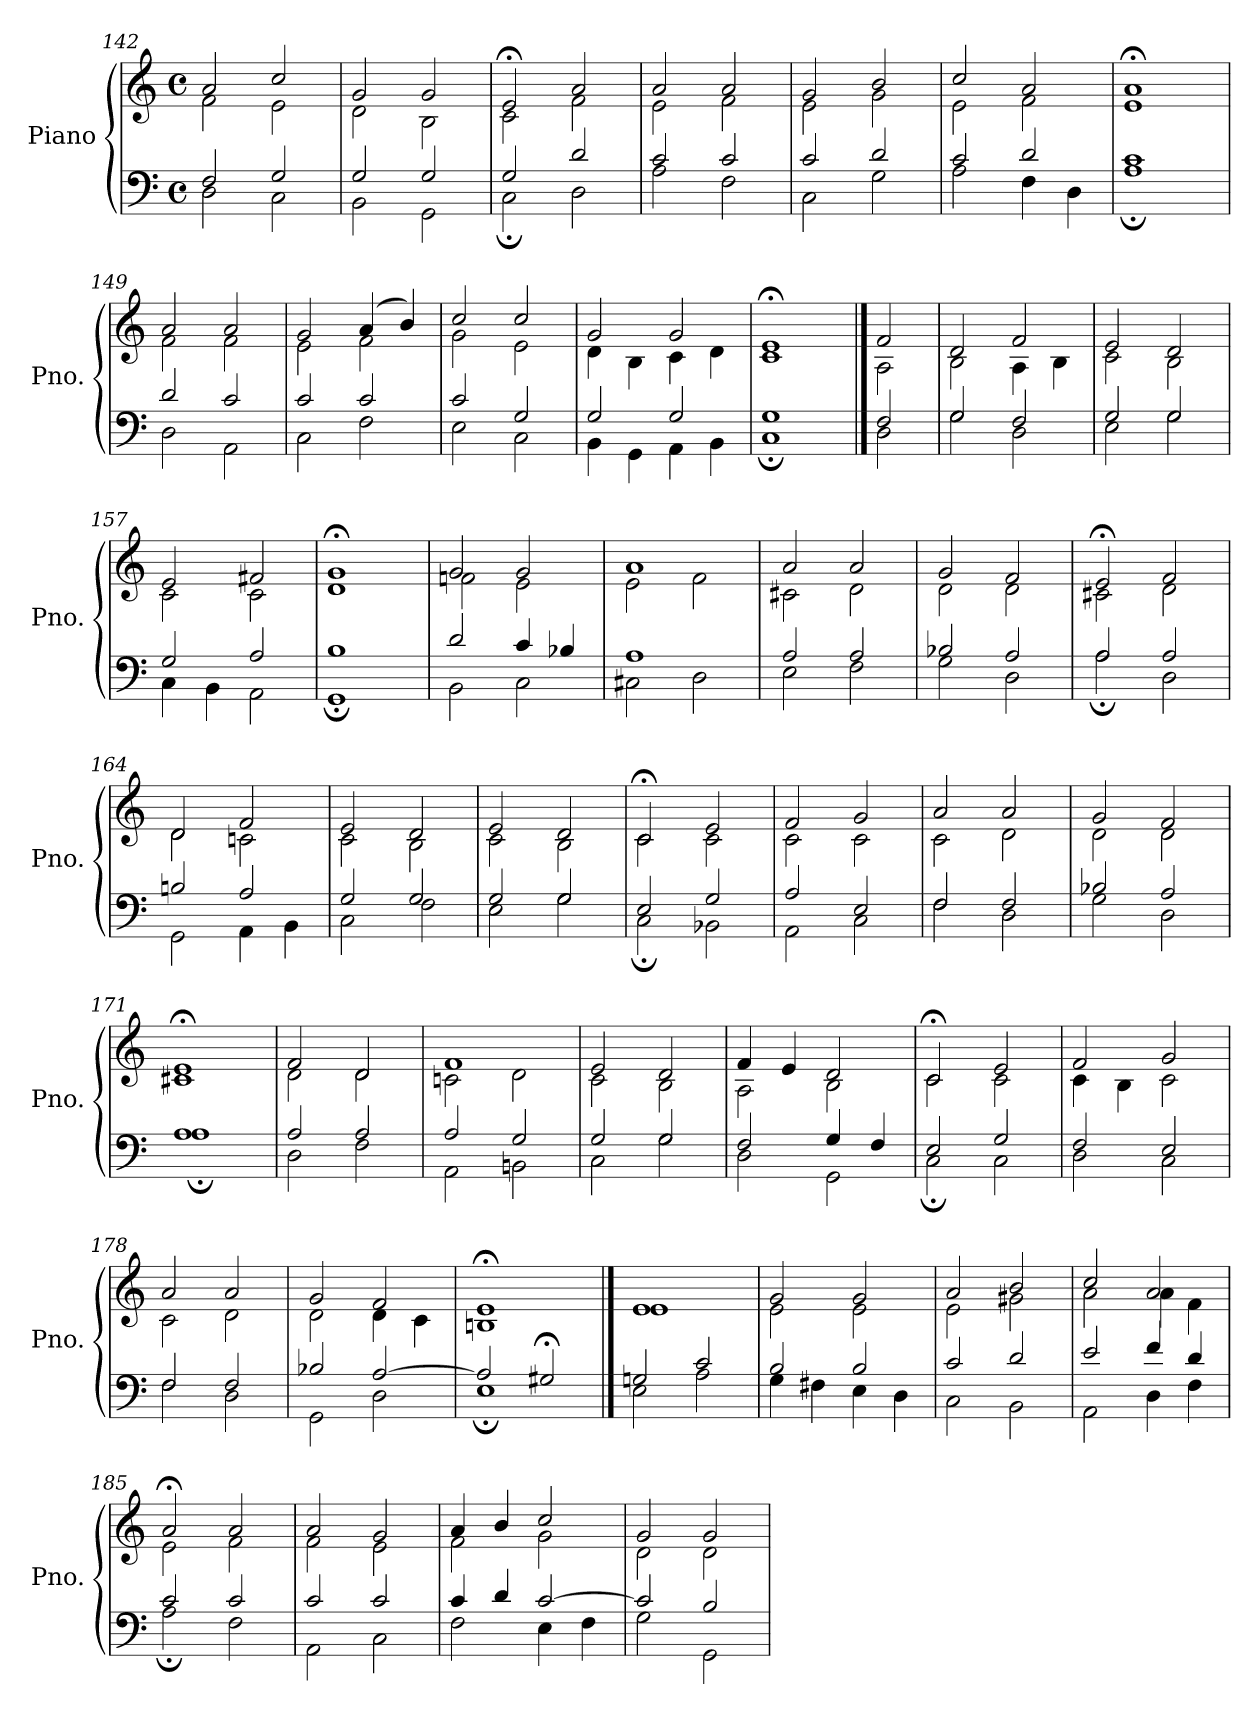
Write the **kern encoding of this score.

**kern	**kern
*part1	*part1
*staff2	*staff1
*I"Piano	*
*I'Pno.	*
*clefF4	*clefG2
*k[]	*k[]
*M4/4	*M4/4
*met(c)	*met(c)
=142	=142
*^	*^
2F/	2D\	2a/	2f\
2G/	2C\	2cc/	2e\
=143	=143	=143	=143
2G/	2BB\	2g/	2d\
2G/	2GG\	2g/	2B\
!!LO:LB:g=z	!!
=144	=144	=144	=144
2G/	2C;\	2e;</	2c\
2d/	2D\	2a/	2f\
=145	=145	=145	=145
2c/	2A\	2a/	2e\
2c/	2F\	2a/	2f\
=146	=146	=146	=146
2c/	2C\	2g/	2e\
2d/	2G\	2b/	2g\
=147	=147	=147	=147
2c/	2A\	2cc/	2e\
2d/	4F\	2a/	2f\
.	4D\	.	.
=148	=148	=148	=148
1c	1A;	1a;<	1e
=149	=149	=149	=149
2d/	2D\	2a/	2f\
2c/	2AA\	2a/	2f\
=150	=150	=150	=150
2c/	2C\	2g/	2e\
2c/	2F\	(4a/	2f\
.	.	4b/)	.
=151	=151	=151	=151
2c/	2E\	2cc/	2g\
2G/	2C\	2cc/	2e\
=152	=152	=152	=152
2G/	4BB\	2g/	4d\
.	4GG\	.	4B\
2G/	4AA\	2g/	4c\
.	4BB\	.	4d\
!!LO:PB:g=z	!!
=153	=153	=153	=153
1G	1C;	1e;<	1c
==154	==154	==154	==154
2F/	2D\	2f/	2A\
=155	=155	=155	=155
2G/	2G\	2d/	2B\
2F/	2D\	2f/	4A\
.	.	.	4B\
=156	=156	=156	=156
2G/	2E\	2e/	2c\
2G/	2G\	2d/	2B\
=157	=157	=157	=157
2G/	4C\	2e/	2c\
.	4BB\	.	.
2A/	2AA\	2f#X/	2c\
=158	=158	=158	=158
1B	1GG;	1g;<	1d
=159	=159	=159	=159
2d/	2BB\	2g/	2fn\
4c/	2C\	2g/	2e\
4B-X/	.	.	.
=160	=160	=160	=160
1A	2C#X\	1a	2e\
.	2D\	.	2f\
=161	=161	=161	=161
2A/	2E\	2a/	2c#X\
2A/	2F\	2a/	2d\
!!LO:LB:g=z	!!
=162	=162	=162	=162
2B-X/	2G\	2g/	2d\
2A/	2D\	2f/	2d\
=163	=163	=163	=163
2A/	2A;\	2e;</	2c#X\
2A/	2D\	2f/	2d\
=164	=164	=164	=164
2Bn/	2GG\	2d/	2d\
2A/	4AA\	2f/	2cn\
.	4BB\	.	.
=165	=165	=165	=165
2G/	2C\	2e/	2c\
2G/	2F\	2d/	2B\
=166	=166	=166	=166
2G/	2E\	2e/	2c\
2G/	2G\	2d/	2B\
=167	=167	=167	=167
2E/	2C;\	2c;</	2c\
2G/	2BB-X\	2e/	2c\
=168	=168	=168	=168
2A/	2AA\	2f/	2c\
2E/	2C\	2g/	2c\
=169	=169	=169	=169
2F/	2F\	2a/	2c\
2F/	2D\	2a/	2d\
=170	=170	=170	=170
2B-X/	2G\	2g/	2d\
2A/	2D\	2f/	2d\
!!LO:LB:g=z	!!
=171	=171	=171	=171
1A	1A;	1e;<	1c#X
=172	=172	=172	=172
2A/	2D\	2f/	2d\
2A/	2F\	2d/	2d\
=173	=173	=173	=173
2A/	2AA\	1f	2cn\
2G/	2BBn\	.	2d\
=174	=174	=174	=174
2G/	2C\	2e/	2c\
2G/	2G\	2d/	2B\
=175	=175	=175	=175
2F/	2D\	4f/	2A\
.	.	4e/	.
4G/	2GG\	2d/	2B\
4F/	.	.	.
=176	=176	=176	=176
2E/	2C;\	2c;</	2c\
2G/	2C\	2e/	2c\
=177	=177	=177	=177
2F/	2D\	2f/	4c\
.	.	.	4B\
2E/	2C\	2g/	2c\
=178	=178	=178	=178
2F/	2F\	2a/	2c\
2F/	2D\	2a/	2d\
=179	=179	=179	=179
2B-X/	2GG\	2g/	2d\
[2A/	2D\	2f/	4d\
.	.	.	4c\
!!LO:LB:g=z	!!
=180	=180	=180	=180
2A/]	1E;	1e;<	1Bn
2G#X;</	.	.	.
==181	==181	==181	==181
2Gn/	2E\	1e	1e
2c/	2A\	.	.
=182	=182	=182	=182
2B/	4G\	2g/	2e\
.	4F#X\	.	.
2B/	4E\	2g/	2e\
.	4D\	.	.
=183	=183	=183	=183
2c/	2C\	2a/	2e\
2d/	2BB\	2b/	2g#X\
=184	=184	=184	=184
2e/	2AA\	2cc/	2a\
4f/	4D\	2a/	4a\
4d/	4F\	.	4f\
=185	=185	=185	=185
2c/	2A;\	2a;</	2e\
2c/	2F\	2a/	2f\
=186	=186	=186	=186
2c/	2AA\	2a/	2f\
2c/	2C\	2g/	2e\
=187	=187	=187	=187
4c/	2F\	4a/	2f\
4d/	.	4b/	.
[2c/	4E\	2cc/	2g\
.	4F\	.	.
=188	=188	=188	=188
2c/]	2G\	2g/	2d\
2B/	2GG\	2g/	2d\
*v	*v	*	*
*	*v	*v
=	=
*-	*-
